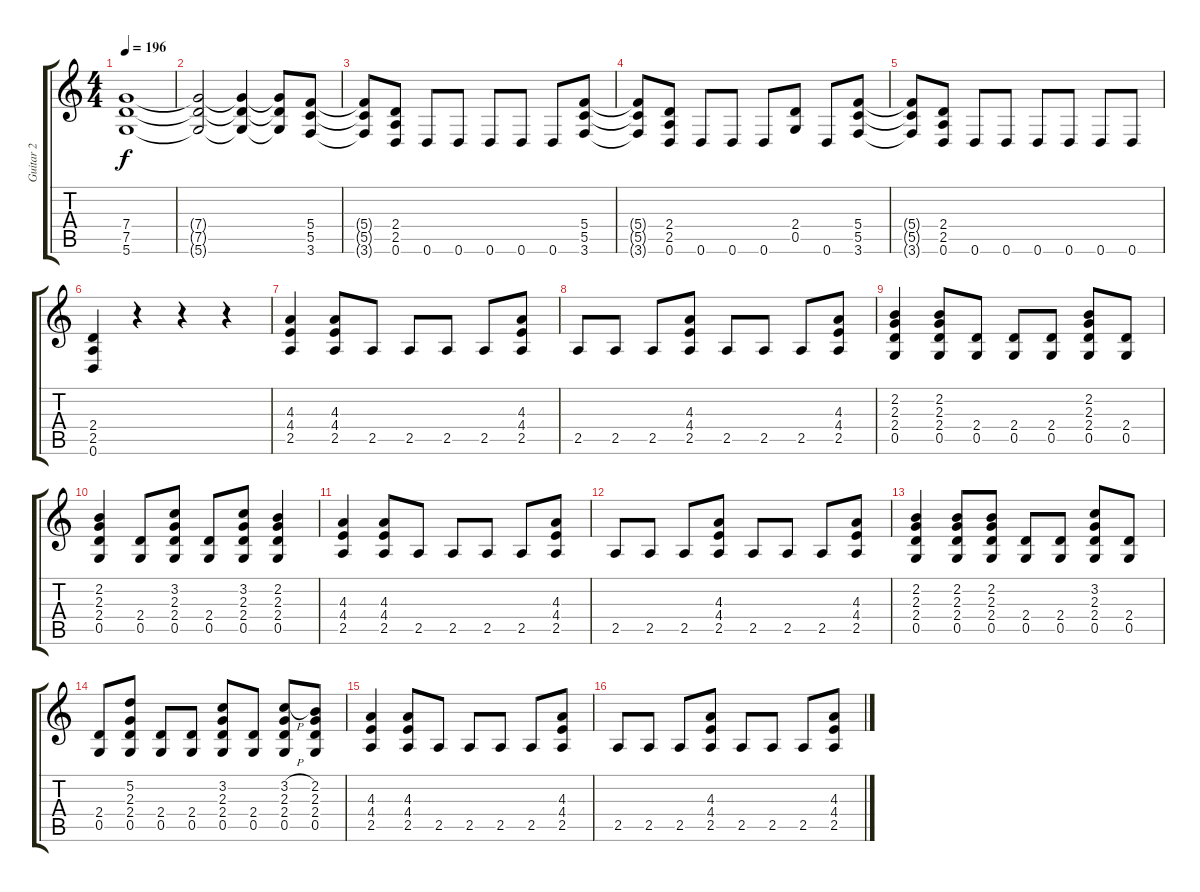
\track ("Guitar 2" "Guitar 2") {instrument distortionguitar}
\staff {score tabs}
\tuning (D4 A3 F3 C3 G2 D2) {hide}
\ts (4 4)
\tempo 196
\clef g2
\ks c
(7.4 7.5 5.6).1{dy f} |
(7.4{t} 7.5{t} 5.6{t}).2 (7.4{t} 7.5{t} 5.6{t}).4 (7.4{t} 7.5{t} 5.6{t}).8 (5.4 5.5 3.6).8 |
(5.4{t} 5.5{t} 3.6{t}).8 (2.4 2.5 0.6).8 0.6.8 0.6.8 0.6.8 0.6.8 0.6.8 (5.4 5.5 3.6).8 |
(5.4{t} 5.5{t} 3.6{t}).8 (2.4 2.5 0.6).8 0.6.8 0.6.8 0.6.8 (2.4 0.5).8 0.6.8 (5.4 5.5 3.6).8 |
(5.4{t} 5.5{t} 3.6{t}).8 (2.4 2.5 0.6).8 0.6.8 0.6.8 0.6.8 0.6.8 0.6.8 0.6.8 |
(2.4 2.5 0.6).4 r.4 r.4 r.4 |
(4.3 4.4 2.5).4 (4.3 4.4 2.5).8 2.5.8 2.5.8 2.5.8 2.5.8 (4.3 4.4 2.5).8 |
2.5.8 2.5.8 2.5.8 (4.3 4.4 2.5).8 2.5.8 2.5.8 2.5.8 (4.3 4.4 2.5).8 |
(2.2 2.3 2.4 0.5).4 (2.2 2.3 2.4 0.5).8 (2.4 0.5).8 (2.4 0.5).8 (2.4 0.5).8 (2.2 2.3 2.4 0.5).8 (2.4 0.5).8 |
(2.2 2.3 2.4 0.5).4 (2.4 0.5).8 (3.2 2.3 2.4 0.5).8 (2.4 0.5).8 (3.2 2.3 2.4 0.5).8 (2.2 2.3 2.4 0.5).4 |
(4.3 4.4 2.5).4 (4.3 4.4 2.5).8 2.5.8 2.5.8 2.5.8 2.5.8 (4.3 4.4 2.5).8 |
2.5.8 2.5.8 2.5.8 (4.3 4.4 2.5).8 2.5.8 2.5.8 2.5.8 (4.3 4.4 2.5).8 |
(2.2 2.3 2.4 0.5).4 (2.2 2.3 2.4 0.5).8 (2.2 2.3 2.4 0.5).8 (2.4 0.5).8 (2.4 0.5).8 (3.2 2.3 2.4 0.5).8 (2.4 0.5).8 |
(2.4 0.5).8 (5.2 2.3 2.4 0.5).8 (2.4 0.5).8 (2.4 0.5).8 (3.2 2.3 2.4 0.5).8 (2.4 0.5).8 (3.2{h} 2.3 2.4 0.5).8 (2.2 2.3 2.4 0.5).8 |
(4.3 4.4 2.5).4 (4.3 4.4 2.5).8 2.5.8 2.5.8 2.5.8 2.5.8 (4.3 4.4 2.5).8 |
2.5.8 2.5.8 2.5.8 (4.3 4.4 2.5).8 2.5.8 2.5.8 2.5.8 (4.3 4.4 2.5).8
